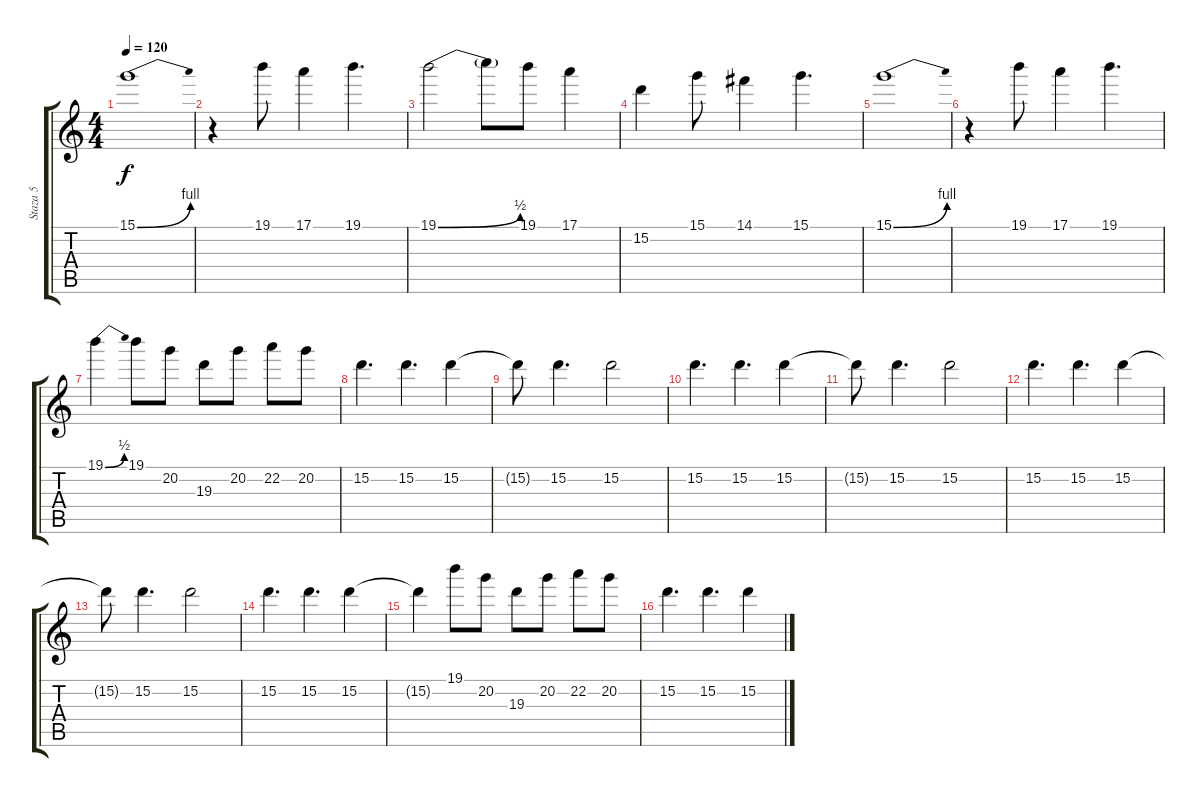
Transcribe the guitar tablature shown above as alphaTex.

\track ("Staza 5" "Staza 5") {instrument overdrivenguitar}
\staff {score tabs}
\tuning (E4 B3 G3 D3 A2 E2) {hide}
\ts (4 4)
\tempo 120
\clef g2
\ks c
15.1{be (bend 0 0 60 4)}.1{dy f} |
r.4 19.1.8 17.1.4 19.1.4{d} |
19.1{be (bend 0 0 60 2)}.2 19.1{t}.8 19.1.8 17.1.4 |
15.2.4 15.1.8 14.1.4 15.1.4{d} |
15.1{be (bend 0 0 60 4)}.1 |
r.4 19.1.8 17.1.4 19.1.4{d} |
19.1{be (bend 0 0 60 2)}.4 19.1.8 20.2.8 19.3.8 20.2.8 22.2.8 20.2.8 |
15.2.4{d} 15.2.4{d} 15.2.4 |
15.2{t}.8 15.2.4{d} 15.2.2 |
15.2.4{d} 15.2.4{d} 15.2.4 |
15.2{t}.8 15.2.4{d} 15.2.2 |
15.2.4{d} 15.2.4{d} 15.2.4 |
15.2{t}.8 15.2.4{d} 15.2.2 |
15.2.4{d} 15.2.4{d} 15.2.4 |
15.2{t}.4 19.1.8 20.2.8 19.3.8 20.2.8 22.2.8 20.2.8 |
15.2.4{d} 15.2.4{d} 15.2.4
